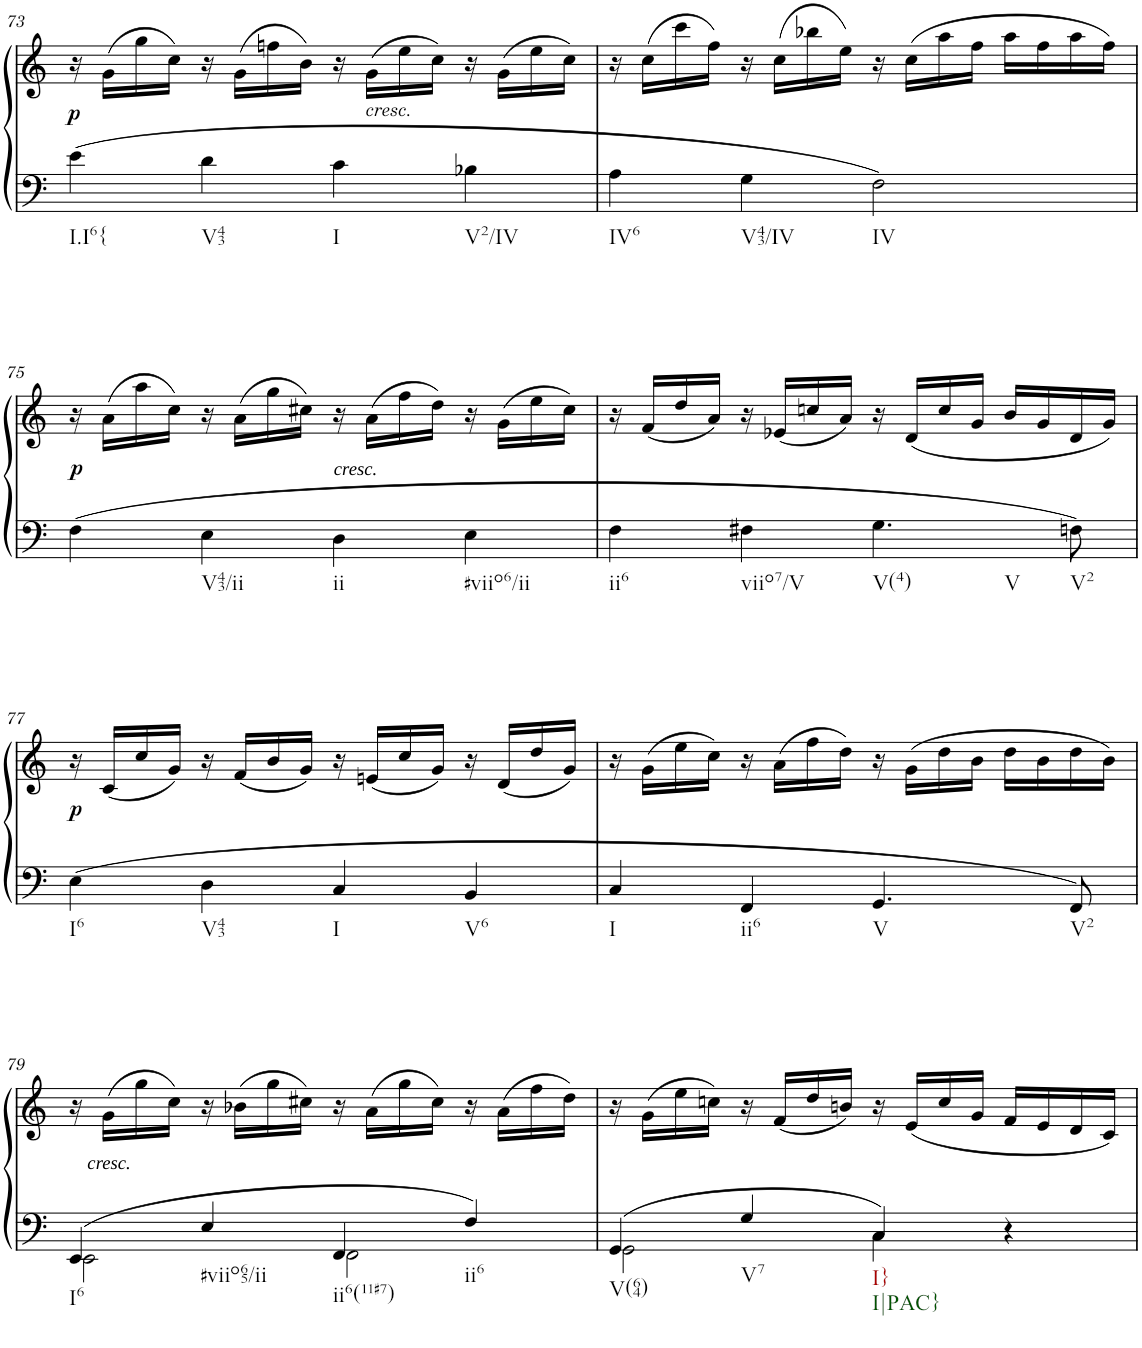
**kern	**kern	**dynam
*part1	*part1	*part1
*staff2	*staff1	*staff1/2
*I"Piano	*	*
*I'Pno	*	*
!!LO:PB:g=z
*clefF4	*clefG2	*
*k[]	*k[]	*
*M4/4	*M4/4	*
*met(c|)	*met(c|)	*
=73	=73	=73
!LO:TX:b:t=I.I6{	!	!
!	!	!LO:DY:b
4e\	16r	p
.	(16g\LL	.
.	16gg\	.
.	16cc\JJ)	.
!LO:TX:b:t=V43	!	!
4d\	16r	.
.	(16g\LL	.
.	16ffn\	.
.	16b\JJ)	.
!LO:TX:b:t=I	!	!
4c\	16r	.
!	!LO:TX:b:i:t=cresc.	!
.	(16g\LL	.
.	16ee\	.
.	16cc\JJ)	.
!LO:TX:b:t=V2/IV	!	!
4B-X\	16r	.
.	(16g\LL	.
.	16ee\	.
.	16cc\JJ)	.
=74	=74	=74
!LO:TX:b:t=IV6	!	!
4A\	16r	.
.	(16cc\LL	.
.	16ccc\	.
.	16ff\JJ)	.
!LO:TX:b:t=V43/IV	!	!
4G\	16r	.
.	(16cc\LL	.
.	16bb-X\	.
.	16ee\JJ)	.
!LO:TX:b:t=IV	!	!
2F\	16r	.
.	(16cc\LL	.
.	16aa\	.
.	16ff\JJ	.
.	16aa\LL	.
.	16ff\	.
.	16aa\	.
.	16ff\JJ)	.
!!LO:LB:g=z
=75	=75	=75
!	!	!LO:DY:b
4F\	16r	p
.	(16a\LL	.
.	16aa\	.
.	16cc\JJ)	.
!LO:TX:b:t=V43/ii	!	!
4E\	16r	.
.	(16a\LL	.
.	16gg\	.
.	16cc#X\JJ)	.
!LO:TX:b:t=ii	!	!
4D\	16r	.
!	!	!LO:DY:b
.	(16a\LL	other-dynamics
.	16ff\	.
.	16dd\JJ)	.
!LO:TX:b:t=#viio6/ii	!	!
4E\	16r	.
.	(16g\LL	.
.	16ee\	.
.	16cc#\JJ)	.
=76	=76	=76
!LO:TX:b:t=ii6	!	!
4F\	16r	.
.	(16f/LL	.
.	16dd/	.
.	16a/JJ)	.
!LO:TX:b:t=viio7/V	!	!
4F#X\	16r	.
.	(16e-X/LL	.
.	16ccn/	.
.	16a/JJ)	.
!LO:TX:b:t=V(4)	!	!
!LO:TX:b:t=V	!	!
4.G\	16r	.
.	(16d/LL	.
.	16cc/	.
.	16g/JJ	.
.	16b/LL	.
.	16g/	.
!LO:TX:b:t=V2	!	!
8Fn\	16d/	.
.	16g/JJ)	.
!!LO:LB:g=z
=77	=77	=77
!LO:TX:b:t=I6	!	!
!	!	!LO:DY:b
4E\	16r	p
.	(16c/LL	.
.	16cc/	.
.	16g/JJ)	.
!LO:TX:b:t=V43	!	!
4D\	16r	.
.	(16f/LL	.
.	16b/	.
.	16g/JJ)	.
!LO:TX:b:t=I	!	!
4C/	16r	.
.	(16en/LL	.
.	16cc/	.
.	16g/JJ)	.
!LO:TX:b:t=V6	!	!
4BB/	16r	.
.	(16d/LL	.
.	16dd/	.
.	16g/JJ)	.
=78	=78	=78
!LO:TX:b:t=I	!	!
4C/	16r	.
.	(16g\LL	.
.	16ee\	.
.	16cc\JJ)	.
!LO:TX:b:t=ii6	!	!
4FF/	16r	.
.	(16a\LL	.
.	16ff\	.
.	16dd\JJ)	.
!LO:TX:b:t=V	!	!
4.GG/	16r	.
.	(16g\LL	.
.	16dd\	.
.	16b\JJ	.
.	16dd\LL	.
.	16b\	.
!LO:TX:b:t=V2	!	!
8FF/	16dd\	.
.	16b\JJ)	.
!!LO:LB:g=z
=79	=79	=79
*^	*	*
!LO:TX:b:t=I6	!	!	!
4EE/	2EE\	16r	.
!	!	!	!LO:DY:b
.	.	(16g\LL	other-dynamics
.	.	16gg\	.
.	.	16cc\JJ)	.
!LO:TX:b:t=#viio65/ii	!	!	!
4E/	.	16r	.
.	.	(16b-X\LL	.
.	.	16gg\	.
.	.	16cc#X\JJ)	.
!LO:TX:b:t=ii6(11#7)	!	!	!
4FF/	2FF\	16r	.
.	.	(16a\LL	.
.	.	16gg\	.
.	.	16cc#\JJ)	.
!LO:TX:b:t=ii6	!	!	!
4F/	.	16r	.
.	.	(16a\LL	.
.	.	16ff\	.
.	.	16dd\JJ)	.
=80	=80	=80	=80
!LO:TX:b:t=V(64)	!	!	!
4GG/	2GG\	16r	.
.	.	(16g\LL	.
.	.	16ee\	.
.	.	16ccn\JJ)	.
!LO:TX:b:t=V7	!	!	!
4G/	.	16r	.
.	.	(16f/LL	.
.	.	16dd/	.
.	.	16bn/JJ)	.
!LO:TX:b:t=I}	!	!	!
!LO:TX:b:t=I|PAC}	!	!	!
4C/	4C\	16r	.
.	.	(16e/LL	.
.	.	16cc/	.
.	.	16g/JJ	.
4r	4ryy	16f/LL	.
.	.	16e/	.
.	.	16d/	.
.	.	16c/JJ)	.
*v	*v	*	*
=	=	=
*-	*-	*-
